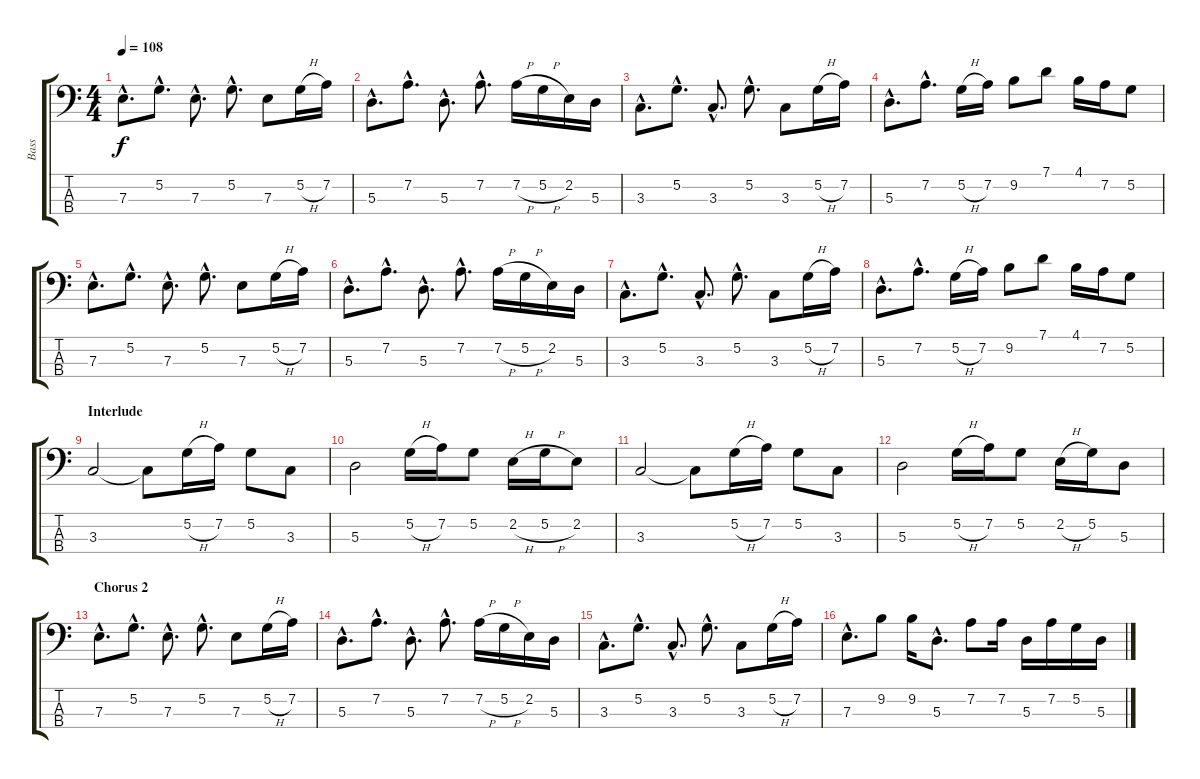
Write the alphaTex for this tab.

\track ("Bass" "Bass") {instrument electricbassfinger}
\staff {score tabs}
\tuning (G2 D2 A1 E1) {hide}
\ts (4 4)
\tempo 108
\clef f4
\ks c
7.3{hac}.8{d dy f} 5.2{hac}.8{d} 7.3{hac}.8{d} 5.2{hac}.8{d} 7.3.8 5.2{h}.16 7.2.16 |
5.3{hac}.8{d} 7.2{hac}.8{d} 5.3{hac}.8{d} 7.2{hac}.8{d} 7.2{h}.16 5.2{h}.16 2.2.16 5.3.16 |
3.3{hac}.8{d} 5.2{hac}.8{d} 3.3{hac}.8{d} 5.2{hac}.8{d} 3.3.8 5.2{h}.16 7.2.16 |
5.3{hac}.8{d} 7.2{hac}.8{d} 5.2{h}.16 7.2.16 9.2.8 7.1.8 4.1.16 7.2.16 5.2.8 |
7.3{hac}.8{d} 5.2{hac}.8{d} 7.3{hac}.8{d} 5.2{hac}.8{d} 7.3.8 5.2{h}.16 7.2.16 |
5.3{hac}.8{d} 7.2{hac}.8{d} 5.3{hac}.8{d} 7.2{hac}.8{d} 7.2{h}.16 5.2{h}.16 2.2.16 5.3.16 |
3.3{hac}.8{d} 5.2{hac}.8{d} 3.3{hac}.8{d} 5.2{hac}.8{d} 3.3.8 5.2{h}.16 7.2.16 |
5.3{hac}.8{d} 7.2{hac}.8{d} 5.2{h}.16 7.2.16 9.2.8 7.1.8 4.1.16 7.2.16 5.2.8 |
\section ("" "Interlude")
3.3.2 3.3{t}.8 5.2{h}.16 7.2.16 5.2.8 3.3.8 |
5.3.2 5.2{h}.16 7.2.16 5.2.8 2.2{h}.16 5.2{h}.16 2.2.8 |
3.3.2 3.3{t}.8 5.2{h}.16 7.2.16 5.2.8 3.3.8 |
5.3.2 5.2{h}.16 7.2.16 5.2.8 2.2{h}.16 5.2.16 5.3.8 |
\section ("" "Chorus 2")
7.3{hac}.8{d} 5.2{hac}.8{d} 7.3{hac}.8{d} 5.2{hac}.8{d} 7.3.8 5.2{h}.16 7.2.16 |
5.3{hac}.8{d} 7.2{hac}.8{d} 5.3{hac}.8{d} 7.2{hac}.8{d} 7.2{h}.16 5.2{h}.16 2.2.16 5.3.16 |
3.3{hac}.8{d} 5.2{hac}.8{d} 3.3{hac}.8{d} 5.2{hac}.8{d} 3.3.8 5.2{h}.16 7.2.16 |
7.3{hac}.8{d} 9.2.8 9.2.16 5.3{hac}.8{d} 7.2.8 7.2.16 5.3.16 7.2.16 5.2.16 5.3.16
